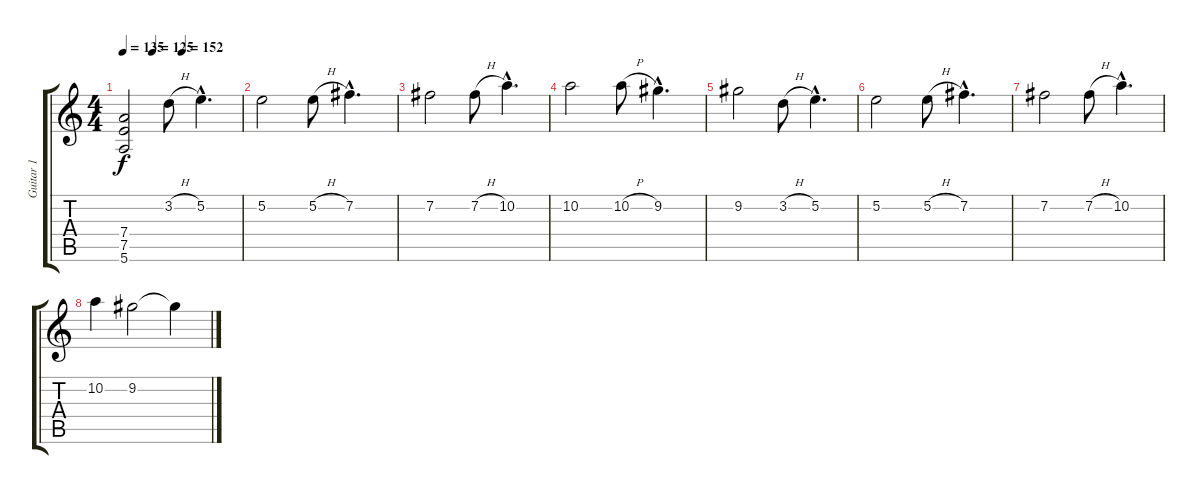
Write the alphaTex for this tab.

\track ("Guitar 1" "Guitar 1") {instrument overdrivenguitar}
\staff {score tabs}
\tuning (E4 B3 G3 D3 A2 E2) {hide}
\ts (4 4)
\tempo 135
\tempo (125 0.25)
\tempo (152 0.5)
\clef g2
\ks c
(7.4 7.5 5.6).2{dy f} 3.2{h}.8{instrument sitar} 5.2{hac}.4{d} |
5.2.2 5.2{h}.8 7.2{hac}.4{d} |
7.2.2 7.2{h}.8 10.2{hac}.4{d} |
10.2.2 10.2{h}.8 9.2{hac}.4{d} |
9.2.2 3.2{h}.8 5.2{hac}.4{d} |
5.2.2 5.2{h}.8 7.2{hac}.4{d} |
7.2.2 7.2{h}.8 10.2{hac}.4{d} |
10.2.4 9.2.2 9.2{t}.4
